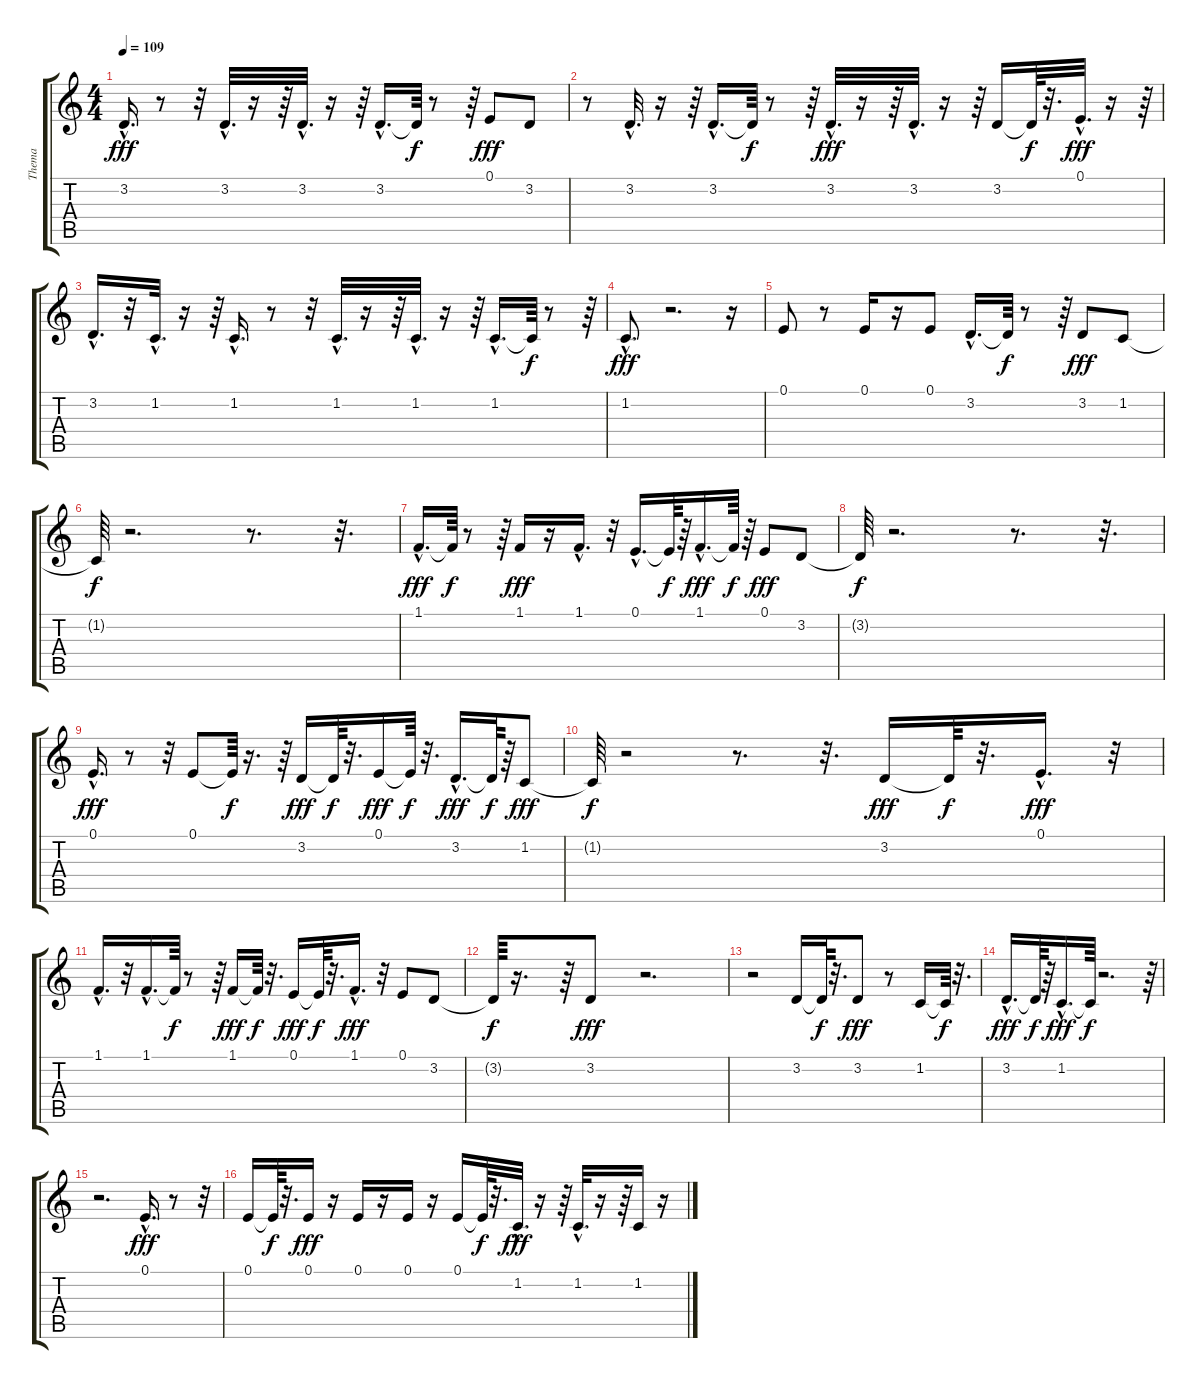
\track ("Thema" "Thema") {instrument lead2sawtooth}
\staff {score tabs}
\tuning (E4 B3 G3 D3 A2 E2) {hide}
\ts (4 4)
\tempo 109
\clef g2
\ks c
3.2{hac}.16{d dy fff} r.8 r.32 3.2{hac}.32{d} r.16 r.64 3.2{hac}.32{d} r.16 r.64 3.2{hac}.16{d} 3.2{t}.64{dy f} r.8 r.64 0.1.8{dy fff} 3.2.8 |
r.8 3.2{hac}.32{d} r.16 r.64 3.2{hac}.16{d} 3.2{t}.64{dy f} r.8 r.64 3.2{hac}.32{d dy fff} r.16 r.64 3.2{hac}.32{d} r.16 r.64 3.2.16 3.2{t}.64{dy f} r.32{d} 0.1{hac}.32{d dy fff} r.16 r.64 |
3.2{hac}.16{d} r.32 1.2{hac}.32{d} r.16 r.64 1.2{hac}.16{d} r.8 r.32 1.2{hac}.32{d} r.16 r.64 1.2{hac}.32{d} r.16 r.64 1.2{hac}.16{d} 1.2{t}.64{dy f} r.8 r.64 |
1.2{hac}.8{d dy fff} r.2{d} r.16 |
0.1.8 r.8 0.1.16 r.16 0.1.8 3.2{hac}.16{d} 3.2{t}.64{dy f} r.8 r.64 3.2.8{dy fff} 1.2.8 |
1.2{t}.64{dy f} r.2{d} r.8{d} r.32{d} |
1.1{hac}.16{d dy fff} 1.1{t}.64{dy f} r.8 r.64 1.1.16{dy fff} r.16 1.1{hac}.16{d} r.32 0.1{hac}.16{d} 0.1{t}.64{dy f} r.64 1.1{hac}.16{d dy fff} 1.1{t}.64{dy f} r.64 0.1.8{dy fff} 3.2.8 |
3.2{t}.64{dy f} r.2{d} r.8{d} r.32{d} |
0.1{hac}.16{d dy fff} r.8 r.32 0.1.8 0.1{t}.64{dy f} r.16{d} r.64 3.2.16{dy fff} 3.2{t}.64{dy f} r.32{d} 0.1.16{dy fff} 0.1{t}.64{dy f} r.32{d} 3.2{hac}.16{d dy fff} 3.2{t}.64{dy f} r.64 1.2.8{dy fff} |
1.2{t}.64{dy f} r.2 r.8{d} r.32{d} 3.2.16{dy fff} 3.2{t}.64{dy f} r.32{d} 0.1{hac}.16{d dy fff} r.32 |
1.1{hac}.16{d} r.32 1.1{hac}.16{d} 1.1{t}.64{dy f} r.8 r.64 1.1.16{dy fff} 1.1{t}.64{dy f} r.32{d} 0.1.16{dy fff} 0.1{t}.64{dy f} r.32{d} 1.1{hac}.16{d dy fff} r.32 0.1.8 3.2.8 |
3.2{t}.64{dy f} r.16{d} r.64 3.2.8{dy fff} r.2{d} |
r.2 3.2.16 3.2{t}.64{dy f} r.32{d} 3.2.8{dy fff} r.8 1.2.16 1.2{t}.64{dy f} r.32{d} |
3.2{hac}.16{d dy fff} 3.2{t}.64{dy f} r.64 1.2{hac}.16{d dy fff} 1.2{t}.64{dy f} r.2{d} r.64 |
r.2{d} 0.1{hac}.16{d dy fff} r.8 r.32 |
0.1.16 0.1{t}.64{dy f} r.32{d} 0.1.16{dy fff} r.16 0.1.16 r.16 0.1.16 r.16 0.1.16 0.1{t}.64{dy f} r.32{d} 1.2{hac}.32{d dy fff} r.16 r.64 1.2{hac}.32{d} r.16 r.64 1.2.16 r.16
